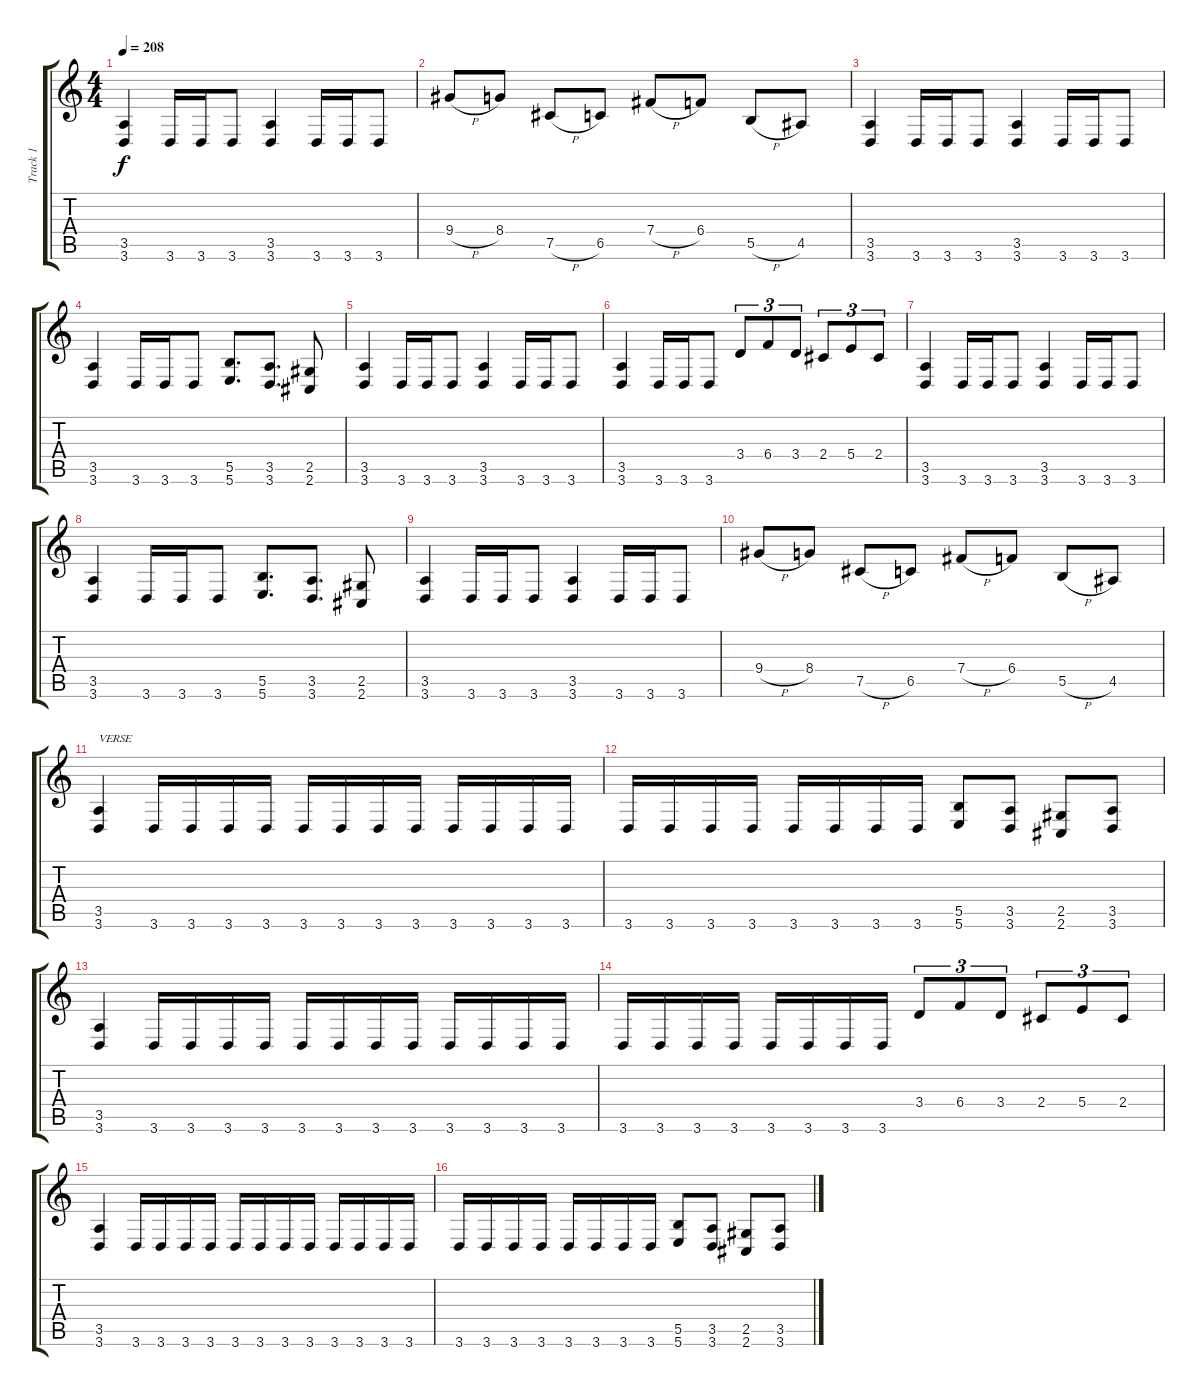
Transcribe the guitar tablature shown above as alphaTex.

\track ("Track 1" "Track 1") {instrument distortionguitar}
\staff {score tabs}
\tuning (Db4 Ab3 E3 B2 Gb2 B1) {hide}
\ts (4 4)
\tempo 208
\clef g2
\ks c
(3.5 3.6).4{dy f} 3.6.16 3.6.16 3.6.8 (3.5 3.6).4 3.6.16 3.6.16 3.6.8 |
9.4{h}.8 8.4.8 7.5{h}.8 6.5.8 7.4{h}.8 6.4.8 5.5{h}.8 4.5.8 |
(3.5 3.6).4 3.6.16 3.6.16 3.6.8 (3.5 3.6).4 3.6.16 3.6.16 3.6.8 |
(3.5 3.6).4 3.6.16 3.6.16 3.6.8 (5.5 5.6).8{d} (3.5 3.6).8{d} (2.5 2.6).8 |
(3.5 3.6).4 3.6.16 3.6.16 3.6.8 (3.5 3.6).4 3.6.16 3.6.16 3.6.8 |
(3.5 3.6).4 3.6.16 3.6.16 3.6.8 3.4.8{tu (3 2)} 6.4.8{tu (3 2)} 3.4.8{tu (3 2)} 2.4.8{tu (3 2)} 5.4.8{tu (3 2)} 2.4.8{tu (3 2)} |
(3.5 3.6).4 3.6.16 3.6.16 3.6.8 (3.5 3.6).4 3.6.16 3.6.16 3.6.8 |
(3.5 3.6).4 3.6.16 3.6.16 3.6.8 (5.5 5.6).8{d} (3.5 3.6).8{d} (2.5 2.6).8 |
(3.5 3.6).4 3.6.16 3.6.16 3.6.8 (3.5 3.6).4 3.6.16 3.6.16 3.6.8 |
9.4{h}.8 8.4.8 7.5{h}.8 6.5.8 7.4{h}.8 6.4.8 5.5{h}.8 4.5.8 |
(3.5 3.6).4{txt "VERSE"} 3.6.16 3.6.16 3.6.16 3.6.16 3.6.16 3.6.16 3.6.16 3.6.16 3.6.16 3.6.16 3.6.16 3.6.16 |
3.6.16 3.6.16 3.6.16 3.6.16 3.6.16 3.6.16 3.6.16 3.6.16 (5.5 5.6).8 (3.5 3.6).8 (2.5 2.6).8 (3.5 3.6).8 |
(3.5 3.6).4 3.6.16 3.6.16 3.6.16 3.6.16 3.6.16 3.6.16 3.6.16 3.6.16 3.6.16 3.6.16 3.6.16 3.6.16 |
3.6.16 3.6.16 3.6.16 3.6.16 3.6.16 3.6.16 3.6.16 3.6.16 3.4.8{tu (3 2)} 6.4.8{tu (3 2)} 3.4.8{tu (3 2)} 2.4.8{tu (3 2)} 5.4.8{tu (3 2)} 2.4.8{tu (3 2)} |
(3.5 3.6).4 3.6.16 3.6.16 3.6.16 3.6.16 3.6.16 3.6.16 3.6.16 3.6.16 3.6.16 3.6.16 3.6.16 3.6.16 |
3.6.16 3.6.16 3.6.16 3.6.16 3.6.16 3.6.16 3.6.16 3.6.16 (5.5 5.6).8 (3.5 3.6).8 (2.5 2.6).8 (3.5 3.6).8
